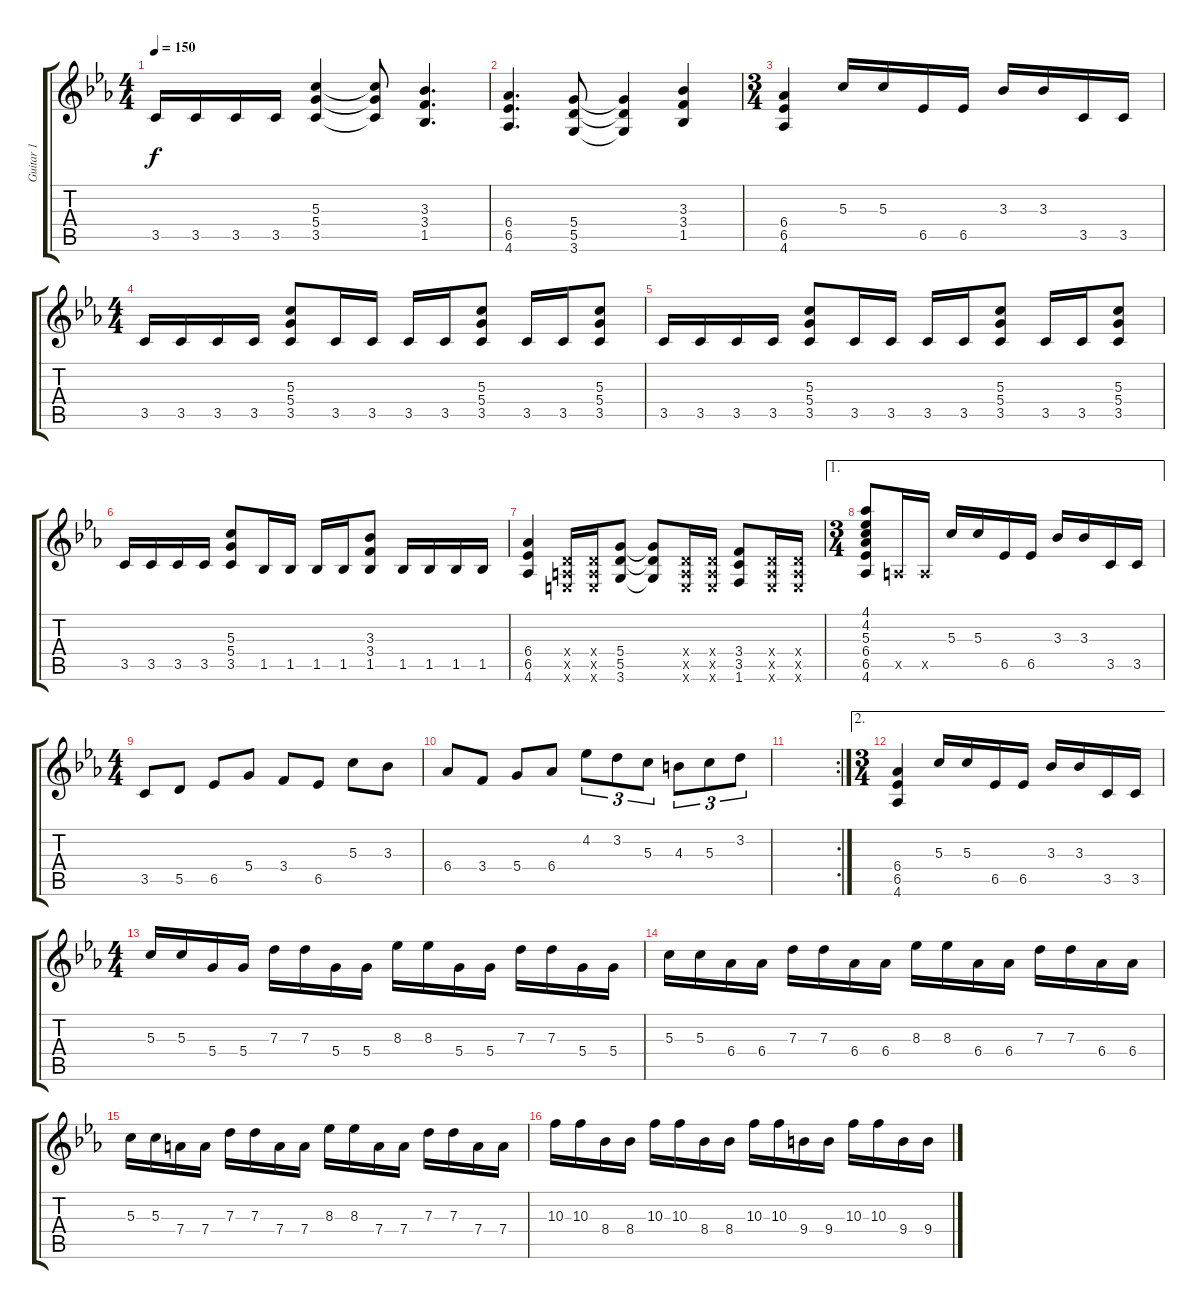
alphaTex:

\track ("Guitar 1" "Guitar 1") {instrument acousticguitarnylon}
\staff {score tabs}
\tuning (E4 B3 G3 D3 A2 E2) {hide}
\ts (4 4)
\tempo 150
\clef g2
\ks eb
3.5.16{dy f} 3.5.16 3.5.16 3.5.16 (5.3 5.4 3.5).4 (5.3{t} 5.4{t} 3.5{t}).8 (3.3 3.4 1.5).4{d} |
(6.4 6.5 4.6).4{d} (5.4 5.5 3.6).8 (5.4{t} 5.5{t} 3.6{t}).4 (3.3 3.4 1.5).4 |
\ts (3 4)
(6.4 6.5 4.6).4 5.3.16 5.3.16 6.5.16 6.5.16 3.3.16 3.3.16 3.5.16 3.5.16 |
\ts (4 4)
3.5.16 3.5.16 3.5.16 3.5.16 (5.3 5.4 3.5).8 3.5.16 3.5.16 3.5.16 3.5.16 (5.3 5.4 3.5).8 3.5.16 3.5.16 (5.3 5.4 3.5).8 |
3.5.16 3.5.16 3.5.16 3.5.16 (5.3 5.4 3.5).8 3.5.16 3.5.16 3.5.16 3.5.16 (5.3 5.4 3.5).8 3.5.16 3.5.16 (5.3 5.4 3.5).8 |
3.5.16 3.5.16 3.5.16 3.5.16 (5.3 5.4 3.5).8 1.5.16 1.5.16 1.5.16 1.5.16 (3.3 3.4 1.5).8 1.5.16 1.5.16 1.5.16 1.5.16 |
(6.4 6.5 4.6).4 (0.4{x} 0.5{x} 0.6{x}).16 (0.4{x} 0.5{x} 0.6{x}).16 (5.4 5.5 3.6).8 (5.4{t} 5.5{t} 3.6{t}).8 (0.4{x} 0.5{x} 0.6{x}).16 (0.4{x} 0.5{x} 0.6{x}).16 (3.4 3.5 1.6).8 (0.4{x} 0.5{x} 0.6{x}).16 (0.4{x} 0.5{x} 0.6{x}).16 |
\ae 1
\ts (3 4)
(4.1 4.2 5.3 6.4 6.5 4.6).8 0.5{x}.16 0.5{x}.16 5.3.16 5.3.16 6.5.16 6.5.16 3.3.16 3.3.16 3.5.16 3.5.16 |
\ts (4 4)
3.5.8 5.5.8 6.5.8 5.4.8 3.4.8 6.5.8 5.3.8 3.3.8 |
6.4.8 3.4.8 5.4.8 6.4.8 4.2.8{tu (3 2)} 3.2.8{tu (3 2)} 5.3.8{tu (3 2)} 4.3.8{tu (3 2)} 5.3.8{tu (3 2)} 3.2.8{tu (3 2)} |
\rc 2
|
\ae 2
\ts (3 4)
(6.4 6.5 4.6).4 5.3.16 5.3.16 6.5.16 6.5.16 3.3.16 3.3.16 3.5.16 3.5.16 |
\ts (4 4)
5.3.16 5.3.16 5.4.16 5.4.16 7.3.16 7.3.16 5.4.16 5.4.16 8.3.16 8.3.16 5.4.16 5.4.16 7.3.16 7.3.16 5.4.16 5.4.16 |
5.3.16 5.3.16 6.4.16 6.4.16 7.3.16 7.3.16 6.4.16 6.4.16 8.3.16 8.3.16 6.4.16 6.4.16 7.3.16 7.3.16 6.4.16 6.4.16 |
5.3.16 5.3.16 7.4.16 7.4.16 7.3.16 7.3.16 7.4.16 7.4.16 8.3.16 8.3.16 7.4.16 7.4.16 7.3.16 7.3.16 7.4.16 7.4.16 |
10.3.16 10.3.16 8.4.16 8.4.16 10.3.16 10.3.16 8.4.16 8.4.16 10.3.16 10.3.16 9.4.16 9.4.16 10.3.16 10.3.16 9.4.16 9.4.16
